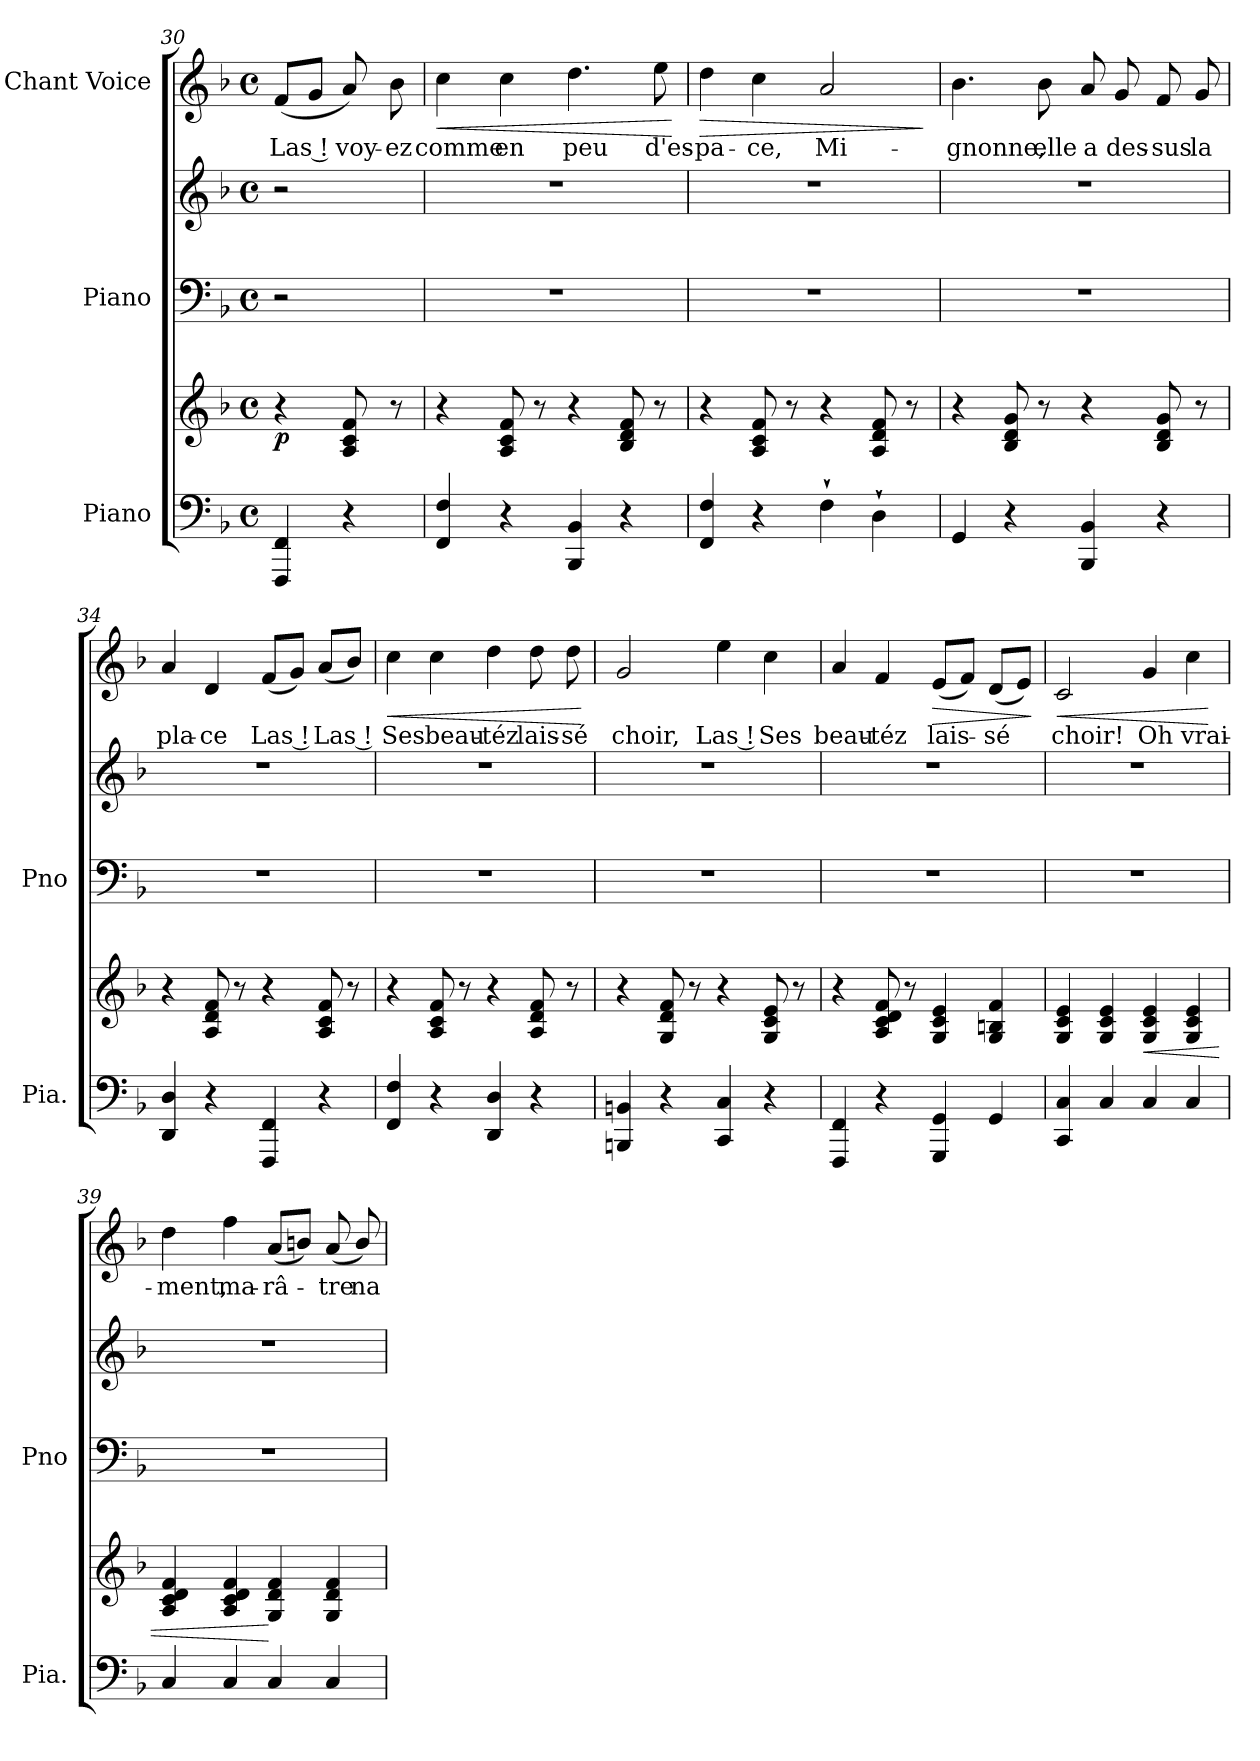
**kern	**kern	**dynam	**kern	**kern	**kern	**text	**dynam
*part3	*part3	*part3	*part2	*part2	*part1	*part1	*part1
*staff5	*staff4	*staff4/5	*staff3	*staff2	*staff1	*staff1	*staff1
*I"Piano	*	*	*I"Piano	*	*I"Chant Voice	*	*
*I'Pia.	*	*	*I'Pno	*	*	*	*
!!LO:LB:g=z
*clefF4	*clefG2	*	*clefF4	*clefG2	*clefG2	*	*
*k[b-]	*k[b-]	*	*k[b-]	*k[b-]	*k[b-]	*	*
*M4/4	*M4/4	*	*M4/4	*M4/4	*M4/4	*	*
*met(c)	*met(c)	*	*met(c)	*met(c)	*met(c)	*	*
=30	=30	=30	=30	=30	=30	=30	=30
!	!	!LO:DY:b	!	!	!	!LO:LY:b	!
4FFF 4FF	4r	p	2r	2r	(8f/L	Las !	.
.	.	.	.	.	8g/J	.	.
!	!	!	!	!	!	!LO:LY:b	!
4r	8A 8c 8f	.	.	.	8a/)	voy-	.
!	!	!	!	!	!	!LO:LY:b	!
.	8r	.	.	.	8b-\	-ez	.
=31	=31	=31	=31	=31	=31	=31	=31
!	!	!	!	!	!	!LO:LY:b	!LO:HP:b
4FF 4F	4r	.	1r	1r	4cc\	comme	<
!	!	!	!	!	!	!LO:LY:b	!
4r	8A 8c 8f	.	.	.	4cc\	en	.
.	8r	.	.	.	.	.	.
!	!	!	!	!	!	!LO:LY:b	!
4BBB- 4BB-	4r	.	.	.	4.dd\	peu	.
4r	8B- 8d 8f	.	.	.	.	.	.
!	!	!	!	!	!	!LO:LY:b	!
.	8r	.	.	.	8ee\	d'es-	.
.	.	.	.	.	.	.	[
=32	=32	=32	=32	=32	=32	=32	=32
!	!	!	!	!	!	!LO:LY:b	!LO:HP:b
4FF 4F	4r	.	1r	1r	4dd\	-pa-	>
!	!	!	!	!	!	!LO:LY:b	!
4r	8A 8c 8f	.	.	.	4cc\	-ce,	.
.	8r	.	.	.	.	.	.
!	!	!	!	!	!	!LO:LY:b	!
4F`	4r	.	.	.	2a/	Mi-	.
4D`	8A 8d 8f	.	.	.	.	.	.
.	8r	.	.	.	.	.	.
.	.	.	.	.	.	.	]
=33	=33	=33	=33	=33	=33	=33	=33
!	!	!	!	!	!	!LO:LY:b	!
4GG	4r	.	1r	1r	4.b-\	-gnonne,	.
4r	8B- 8d 8g	.	.	.	.	.	.
!	!	!	!	!	!	!LO:LY:b	!
.	8r	.	.	.	8b-\	elle	.
!	!	!	!	!	!	!LO:LY:b	!
4BBB- 4BB-	4r	.	.	.	8a/	a	.
!	!	!	!	!	!	!LO:LY:b	!
.	.	.	.	.	8g/	des-	.
!	!	!	!	!	!	!LO:LY:b	!
4r	8B- 8d 8g	.	.	.	8f/	-sus	.
!	!	!	!	!	!	!LO:LY:b	!
.	8r	.	.	.	8g/	la	.
=34	=34	=34	=34	=34	=34	=34	=34
!	!	!	!	!	!	!LO:LY:b	!
4DD 4D	4r	.	1r	1r	4a/	pla-	.
!	!	!	!	!	!	!LO:LY:b	!
4r	8A 8d 8f	.	.	.	4d/	-ce	.
.	8r	.	.	.	.	.	.
!	!	!	!	!	!	!LO:LY:b	!
4FFF 4FF	4r	.	.	.	(8f/L	Las !	.
.	.	.	.	.	8g/J)	.	.
!	!	!	!	!	!	!LO:LY:b	!
4r	8A 8c 8f	.	.	.	(8a/L	Las !	.
.	8r	.	.	.	8b-/J)	.	.
!!LO:LB:g=z
=35	=35	=35	=35	=35	=35	=35	=35
!	!	!	!	!	!	!LO:LY:b	!LO:HP:b
4FF 4F	4r	.	1r	1r	4cc\	Ses	<
!	!	!	!	!	!	!LO:LY:b	!
4r	8A 8c 8f	.	.	.	4cc\	beau-	.
.	8r	.	.	.	.	.	.
!	!	!	!	!	!	!LO:LY:b	!
4DD 4D	4r	.	.	.	4dd\	-téz	.
!	!	!	!	!	!	!LO:LY:b	!
4r	8A 8d 8f	.	.	.	8dd\	lais-	.
!	!	!	!	!	!	!LO:LY:b	!
.	8r	.	.	.	8dd\	-sé	.
.	.	.	.	.	.	.	[
=36	=36	=36	=36	=36	=36	=36	=36
!	!	!	!	!	!	!LO:LY:b	!
4BBBn 4BBn	4r	.	1r	1r	2g/	choir,	.
4r	8G 8d 8f	.	.	.	.	.	.
.	8r	.	.	.	.	.	.
!	!	!	!	!	!	!LO:LY:b	!
4CC 4C	4r	.	.	.	4ee\	Las !	.
!	!	!	!	!	!	!LO:LY:b	!
4r	8G 8c 8e	.	.	.	4cc\	Ses	.
.	8r	.	.	.	.	.	.
=37	=37	=37	=37	=37	=37	=37	=37
!	!	!	!	!	!	!LO:LY:b	!
4FFF 4FF	4r	.	1r	1r	4a/	beau-	.
!	!	!	!	!	!	!LO:LY:b	!
4r	8A 8c 8d 8f	.	.	.	4f/	-téz	.
.	8r	.	.	.	.	.	.
!	!	!	!	!	!	!LO:LY:b	!LO:HP:b
4GGG 4GG	4G 4c 4e	.	.	.	(8e/L	lais-	>
.	.	.	.	.	8f/J)	.	.
!	!	!	!	!	!	!LO:LY:b	!
4GG	4G 4Bn 4f	.	.	.	(8d/L	-sé	.
.	.	.	.	.	8e/J)	.	.
.	.	.	.	.	.	.	]
=38	=38	=38	=38	=38	=38	=38	=38
!	!	!	!	!	!	!LO:LY:b	!LO:HP:b
4CC 4C	4G 4c 4e	.	1r	1r	2c/	choir!	<
4C	4G 4c 4e	.	.	.	.	.	.
!	!	!LO:HP:b	!	!	!	!LO:LY:b	!
4C	4G 4c 4e	<	.	.	4g/	Oh	.
!	!	!	!	!	!	!LO:LY:b	!
4C	4G 4c 4e	.	.	.	4cc\	vrai-	.
.	.	.	.	.	.	.	[
=39	=39	=39	=39	=39	=39	=39	=39
!	!	!	!	!	!	!LO:LY:b	!
4C	4A 4c 4d 4f	.	1r	1r	4dd\	-ment,	.
!	!	!	!	!	!	!LO:LY:b	!
4C	4A 4c 4d 4f	.	.	.	4ff\	ma-	.
!	!	!	!	!	!	!LO:LY:b	!
4C	4G 4d 4f	[	.	.	(8a/L	-râ-	.
.	.	.	.	.	8bn/J)	.	.
!	!	!	!	!	!	!LO:LY:b	!
4C	4G 4d 4f	.	.	.	(8a/	-tre	.
!	!	!	!	!	!	!LO:LY:b	!
.	.	.	.	.	8b/)	na-	.
=	=	=	=	=	=	=	=
*-	*-	*-	*-	*-	*-	*-	*-
